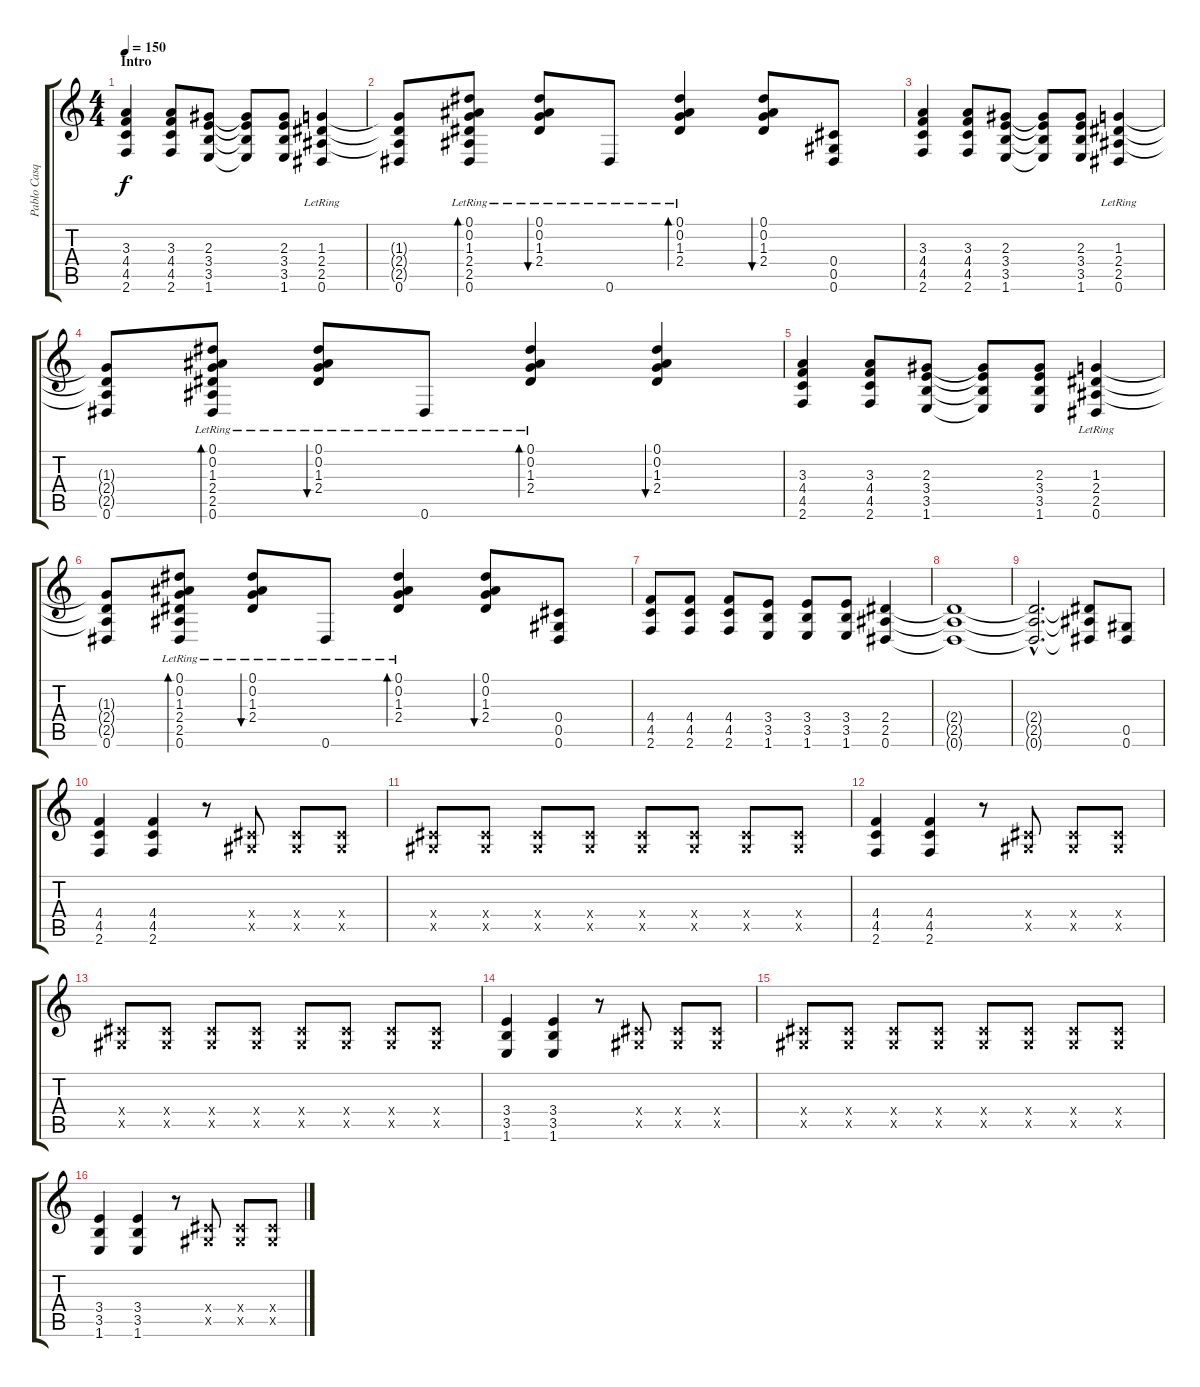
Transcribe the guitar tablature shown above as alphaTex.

\track ("Pablo Casquero" "Pablo Casq") {instrument distortionguitar}
\staff {score tabs}
\tuning (Eb4 Bb3 Gb3 Db3 Ab2 Eb2) {hide}
\ts (4 4)
\section ("" "Intro")
\tempo 150
\clef g2
\ks c
(3.3 4.4 4.5 2.6).4{dy f instrument electricguitarclean} (3.3 4.4 4.5 2.6).8 (2.3 3.4 3.5 1.6).8 (2.3{t} 3.4{t} 3.5{t} 1.6{t}).8 (2.3 3.4 3.5 1.6).8 (1.3{lr} 2.4{lr} 2.5{lr} 0.6{lr}).4 |
(1.3{t} 2.4{t} 2.5{t} 0.6).8 (0.1{lr} 0.2{lr} 1.3{lr} 2.4{lr} 2.5{lr} 0.6{lr}).8{bd 60} (0.1{lr} 0.2{lr} 1.3{lr} 2.4{lr}).8{bu 60} 0.6{lr}.8 (0.1{lr} 0.2{lr} 1.3{lr} 2.4{lr}).4{bd 60} (0.1 0.2 1.3 2.4).8{bu 60} (0.4 0.5 0.6).8 |
(3.3 4.4 4.5 2.6).4 (3.3 4.4 4.5 2.6).8 (2.3 3.4 3.5 1.6).8 (2.3{t} 3.4{t} 3.5{t} 1.6{t}).8 (2.3 3.4 3.5 1.6).8 (1.3{lr} 2.4{lr} 2.5{lr} 0.6{lr}).4 |
(1.3{t} 2.4{t} 2.5{t} 0.6).8 (0.1{lr} 0.2{lr} 1.3{lr} 2.4{lr} 2.5{lr} 0.6{lr}).8{bd 60} (0.1{lr} 0.2{lr} 1.3{lr} 2.4{lr}).8{bu 60} 0.6{lr}.8 (0.1{lr} 0.2{lr} 1.3{lr} 2.4{lr}).4{bd 60} (0.1 0.2 1.3 2.4).4{bu 60} |
(3.3 4.4 4.5 2.6).4 (3.3 4.4 4.5 2.6).8 (2.3 3.4 3.5 1.6).8 (2.3{t} 3.4{t} 3.5{t} 1.6{t}).8 (2.3 3.4 3.5 1.6).8 (1.3{lr} 2.4{lr} 2.5{lr} 0.6{lr}).4 |
(1.3{t} 2.4{t} 2.5{t} 0.6).8 (0.1{lr} 0.2{lr} 1.3{lr} 2.4{lr} 2.5{lr} 0.6{lr}).8{bd 60} (0.1{lr} 0.2{lr} 1.3{lr} 2.4{lr}).8{bu 60} 0.6{lr}.8 (0.1{lr} 0.2{lr} 1.3{lr} 2.4{lr}).4{bd 60} (0.1 0.2 1.3 2.4).8{bu 60} (0.4 0.5 0.6).8{instrument distortionguitar} |
(4.4 4.5 2.6).8 (4.4 4.5 2.6).8 (4.4 4.5 2.6).8 (3.4 3.5 1.6).8 (3.4 3.5 1.6).8 (3.4 3.5 1.6).8 (2.4 2.5 0.6).4 |
(2.4{t} 2.5{t} 0.6{t}).1 |
(2.4{hac t} 2.5{hac t} 0.6{hac t}).2{d} (2.4{t} 2.5{t} 0.6{t}).8 (0.5 0.6).8 |
(4.4 4.5 2.6).4 (4.4 4.5 2.6).4 r.8 (0.4{x} 0.5{x}).8 (0.4{x} 0.5{x}).8 (0.4{x} 0.5{x}).8 |
(0.4{x} 0.5{x}).8 (0.4{x} 0.5{x}).8 (0.4{x} 0.5{x}).8 (0.4{x} 0.5{x}).8 (0.4{x} 0.5{x}).8 (0.4{x} 0.5{x}).8 (0.4{x} 0.5{x}).8 (0.4{x} 0.5{x}).8 |
(4.4 4.5 2.6).4 (4.4 4.5 2.6).4 r.8 (0.4{x} 0.5{x}).8 (0.4{x} 0.5{x}).8 (0.4{x} 0.5{x}).8 |
(0.4{x} 0.5{x}).8 (0.4{x} 0.5{x}).8 (0.4{x} 0.5{x}).8 (0.4{x} 0.5{x}).8 (0.4{x} 0.5{x}).8 (0.4{x} 0.5{x}).8 (0.4{x} 0.5{x}).8 (0.4{x} 0.5{x}).8 |
(3.4 3.5 1.6).4 (3.4 3.5 1.6).4 r.8 (0.4{x} 0.5{x}).8 (0.4{x} 0.5{x}).8 (0.4{x} 0.5{x}).8 |
(0.4{x} 0.5{x}).8 (0.4{x} 0.5{x}).8 (0.4{x} 0.5{x}).8 (0.4{x} 0.5{x}).8 (0.4{x} 0.5{x}).8 (0.4{x} 0.5{x}).8 (0.4{x} 0.5{x}).8 (0.4{x} 0.5{x}).8 |
(3.4 3.5 1.6).4 (3.4 3.5 1.6).4 r.8 (0.4{x} 0.5{x}).8 (0.4{x} 0.5{x}).8 (0.4{x} 0.5{x}).8
